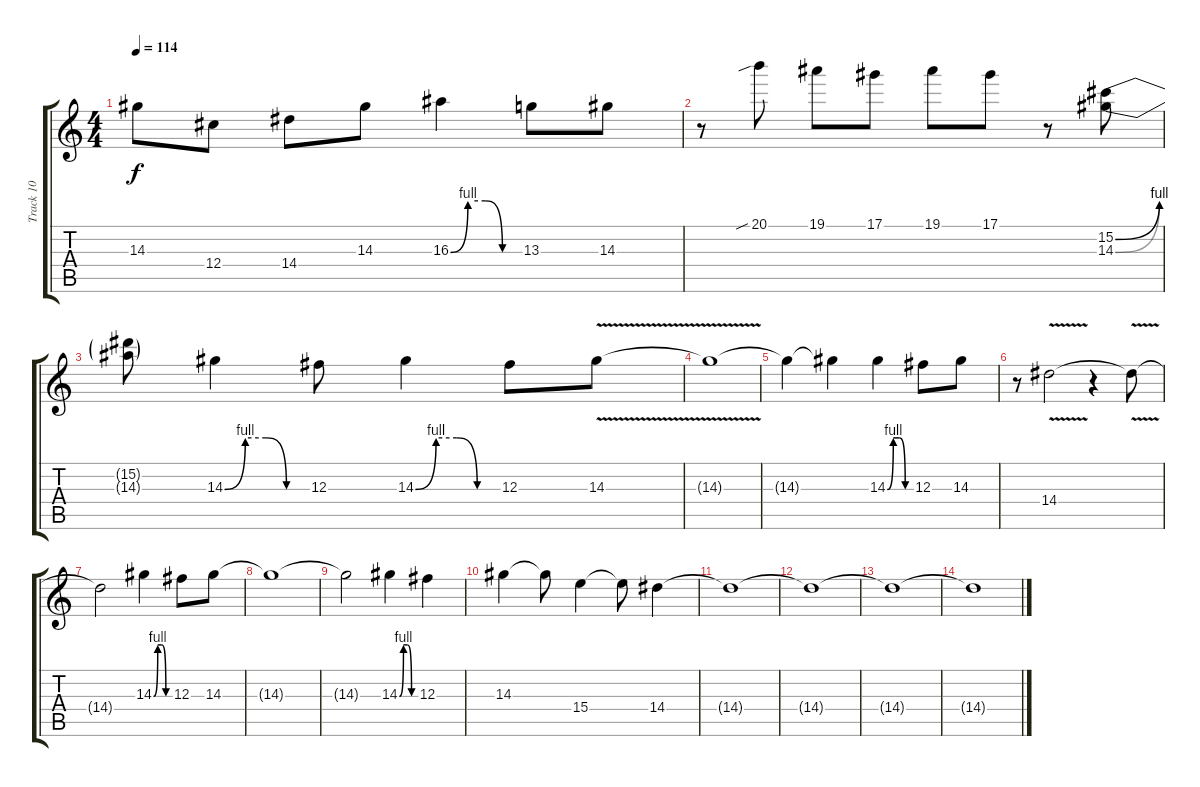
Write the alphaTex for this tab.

\track ("Track 10" "Track 10") {instrument overdrivenguitar}
\staff {score tabs}
\tuning (Eb4 Bb3 Gb3 Db3 Ab2 Db2) {hide}
\ts (4 4)
\tempo 114
\clef g2
\ks c
14.3{t}.8{dy f} 12.4.8 14.4.8 14.3.8 16.3{be (custom 0 0 15 4 30 4 45 0 60 0)}.4 13.3.8 14.3.8 |
r.8 20.1{sib}.8 19.1.8 17.1.8 19.1.8 17.1.8 r.8 (15.2{be (bend 0 0 60 4)} 14.3{be (bend 0 0 60 4)}).8 |
(15.2{t} 14.3{t}).8 14.3{be (custom 0 0 15 4 30 4 45 0 60 0)}.4 12.3.8 14.3{be (custom 0 0 15 4 30 4 45 0 60 0)}.4 12.3.8 14.3{v}.8 |
14.3{t}.1 |
14.3{t}.4 14.3{t}.4 14.3{be (custom 0 0 15 4 30 4 45 0 60 0)}.4 12.3.8 14.3.8 |
r.8 14.4{v}.2 r.4 14.4{t}.8 |
14.4{t}.2 14.3{be (custom 0 0 15 4 30 4 45 0 60 0)}.4 12.3.8 14.3.8 |
14.3{t}.1 |
14.3{t}.2 14.3{be (custom 0 0 15 4 30 4 45 0 60 0)}.4 12.3.4 |
14.3.4 14.3{t}.8 15.4.4 15.4{t}.8 14.4.4 |
14.4{t}.1{volume 2} |
14.4{t}.1 |
14.4{t}.1 |
14.4{t}.1
